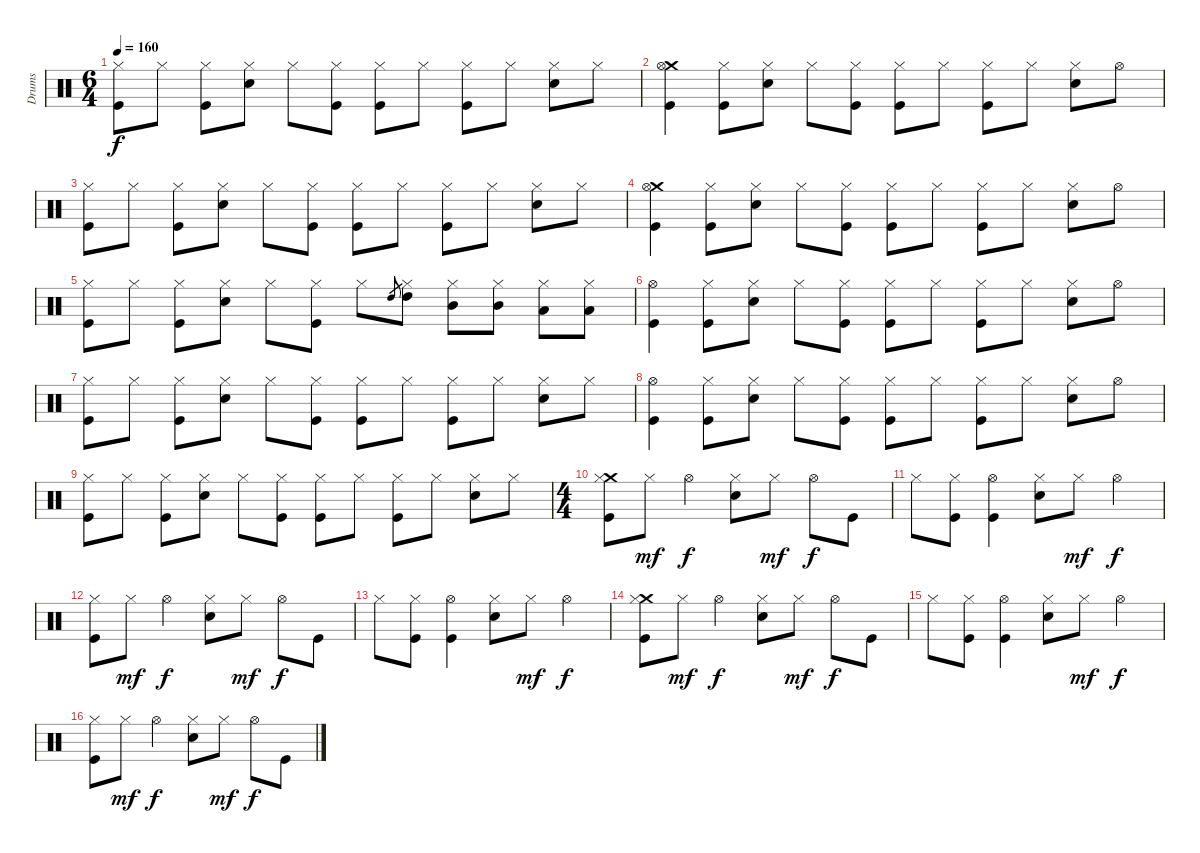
\track ("Drums" "Drums") {instrument percussion}
\staff {score}
\articulation defaults
\ts (6 4)
\tempo 160
\clef neutral
\ks c
("Hi-Hat (closed)" "Kick (hit)").8{dy f} "Hi-Hat (closed)".8 ("Hi-Hat (closed)" "Kick (hit)").8 ("Hi-Hat (closed)" "Electric Snare (hit)").8 "Hi-Hat (closed)".8 ("Hi-Hat (closed)" "Kick (hit)").8 ("Hi-Hat (closed)" "Kick (hit)").8 "Hi-Hat (closed)".8 ("Hi-Hat (closed)" "Kick (hit)").8 "Hi-Hat (closed)".8 ("Hi-Hat (closed)" "Electric Snare (hit)").8 "Hi-Hat (closed)".8 |
("Crash medium (hit)" "Hi-Hat (open)" "Kick (hit)").4 ("Hi-Hat (closed)" "Kick (hit)").8 ("Hi-Hat (closed)" "Electric Snare (hit)").8 "Hi-Hat (closed)".8 ("Hi-Hat (closed)" "Kick (hit)").8 ("Hi-Hat (closed)" "Kick (hit)").8 "Hi-Hat (closed)".8 ("Hi-Hat (closed)" "Kick (hit)").8 "Hi-Hat (closed)".8 ("Hi-Hat (closed)" "Electric Snare (hit)").8 "Hi-Hat (open)".8 |
("Hi-Hat (closed)" "Kick (hit)").8 "Hi-Hat (closed)".8 ("Hi-Hat (closed)" "Kick (hit)").8 ("Hi-Hat (closed)" "Electric Snare (hit)").8 "Hi-Hat (closed)".8 ("Hi-Hat (closed)" "Kick (hit)").8 ("Hi-Hat (closed)" "Kick (hit)").8 "Hi-Hat (closed)".8 ("Hi-Hat (closed)" "Kick (hit)").8 "Hi-Hat (closed)".8 ("Hi-Hat (closed)" "Electric Snare (hit)").8 "Hi-Hat (closed)".8 |
("Crash medium (hit)" "Hi-Hat (open)" "Kick (hit)").4 ("Hi-Hat (closed)" "Kick (hit)").8 ("Hi-Hat (closed)" "Electric Snare (hit)").8 "Hi-Hat (closed)".8 ("Hi-Hat (closed)" "Kick (hit)").8 ("Hi-Hat (closed)" "Kick (hit)").8 "Hi-Hat (closed)".8 ("Hi-Hat (closed)" "Kick (hit)").8 "Hi-Hat (closed)".8 ("Hi-Hat (closed)" "Electric Snare (hit)").8 "Hi-Hat (open)".8 |
("Hi-Hat (closed)" "Kick (hit)").8 "Hi-Hat (closed)".8 ("Hi-Hat (closed)" "Kick (hit)").8 ("Hi-Hat (closed)" "Electric Snare (hit)").8 "Hi-Hat (closed)".8 ("Hi-Hat (closed)" "Kick (hit)").8 "Hi-Hat (closed)".8 "High Tom (hit)".8{gr} ("Hi-Hat (closed)" "High Tom (hit)").8 ("Hi-Hat (closed)" "Mid Tom (hit)").8 ("Hi-Hat (closed)" "Mid Tom (hit)").8 ("Hi-Hat (closed)" "Low Tom (hit)").8 ("Hi-Hat (closed)" "Low Tom (hit)").8 |
("Hi-Hat (open)" "Kick (hit)").4 ("Hi-Hat (closed)" "Kick (hit)").8 ("Hi-Hat (closed)" "Electric Snare (hit)").8 "Hi-Hat (closed)".8 ("Hi-Hat (closed)" "Kick (hit)").8 ("Hi-Hat (closed)" "Kick (hit)").8 "Hi-Hat (closed)".8 ("Hi-Hat (closed)" "Kick (hit)").8 "Hi-Hat (closed)".8 ("Hi-Hat (closed)" "Electric Snare (hit)").8 "Hi-Hat (open)".8 |
("Hi-Hat (closed)" "Kick (hit)").8 "Hi-Hat (closed)".8 ("Hi-Hat (closed)" "Kick (hit)").8 ("Hi-Hat (closed)" "Electric Snare (hit)").8 "Hi-Hat (closed)".8 ("Hi-Hat (closed)" "Kick (hit)").8 ("Hi-Hat (closed)" "Kick (hit)").8 "Hi-Hat (closed)".8 ("Hi-Hat (closed)" "Kick (hit)").8 "Hi-Hat (closed)".8 ("Hi-Hat (closed)" "Electric Snare (hit)").8 "Hi-Hat (closed)".8 |
("Hi-Hat (open)" "Kick (hit)").4 ("Hi-Hat (closed)" "Kick (hit)").8 ("Hi-Hat (closed)" "Electric Snare (hit)").8 "Hi-Hat (closed)".8 ("Hi-Hat (closed)" "Kick (hit)").8 ("Hi-Hat (closed)" "Kick (hit)").8 "Hi-Hat (closed)".8 ("Hi-Hat (closed)" "Kick (hit)").8 "Hi-Hat (closed)".8 ("Hi-Hat (closed)" "Electric Snare (hit)").8 "Hi-Hat (open)".8 |
("Hi-Hat (closed)" "Kick (hit)").8 "Hi-Hat (closed)".8 ("Hi-Hat (closed)" "Kick (hit)").8 ("Hi-Hat (closed)" "Electric Snare (hit)").8 "Hi-Hat (closed)".8 ("Hi-Hat (closed)" "Kick (hit)").8 ("Hi-Hat (closed)" "Kick (hit)").8 "Hi-Hat (closed)".8 ("Hi-Hat (closed)" "Kick (hit)").8 "Hi-Hat (closed)".8 ("Hi-Hat (closed)" "Electric Snare (hit)").8 "Hi-Hat (closed)".8 |
\ts (4 4)
("Crash medium (hit)" "Hi-Hat (closed)" "Kick (hit)").8 "Hi-Hat (closed)".8{dy mf} "Hi-Hat (open)".4{dy f} ("Hi-Hat (closed)" "Electric Snare (hit)").8 "Hi-Hat (closed)".8{dy mf} "Hi-Hat (open)".8{dy f} "Kick (hit)".8 |
"Hi-Hat (closed)".8 ("Hi-Hat (closed)" "Kick (hit)").8 ("Hi-Hat (open)" "Kick (hit)").4 ("Hi-Hat (closed)" "Electric Snare (hit)").8 "Hi-Hat (closed)".8{dy mf} "Hi-Hat (open)".4{dy f} |
("Hi-Hat (closed)" "Kick (hit)").8 "Hi-Hat (closed)".8{dy mf} "Hi-Hat (open)".4{dy f} ("Hi-Hat (closed)" "Electric Snare (hit)").8 "Hi-Hat (closed)".8{dy mf} "Hi-Hat (open)".8{dy f} "Kick (hit)".8 |
"Hi-Hat (closed)".8 ("Hi-Hat (closed)" "Kick (hit)").8 ("Hi-Hat (open)" "Kick (hit)").4 ("Hi-Hat (closed)" "Electric Snare (hit)").8 "Hi-Hat (closed)".8{dy mf} "Hi-Hat (open)".4{dy f} |
("Crash medium (hit)" "Hi-Hat (closed)" "Kick (hit)").8 "Hi-Hat (closed)".8{dy mf} "Hi-Hat (open)".4{dy f} ("Hi-Hat (closed)" "Electric Snare (hit)").8 "Hi-Hat (closed)".8{dy mf} "Hi-Hat (open)".8{dy f} "Kick (hit)".8 |
"Hi-Hat (closed)".8 ("Hi-Hat (closed)" "Kick (hit)").8 ("Hi-Hat (open)" "Kick (hit)").4 ("Hi-Hat (closed)" "Electric Snare (hit)").8 "Hi-Hat (closed)".8{dy mf} "Hi-Hat (open)".4{dy f} |
("Hi-Hat (closed)" "Kick (hit)").8 "Hi-Hat (closed)".8{dy mf} "Hi-Hat (open)".4{dy f} ("Hi-Hat (closed)" "Electric Snare (hit)").8 "Hi-Hat (closed)".8{dy mf} "Hi-Hat (open)".8{dy f} "Kick (hit)".8
